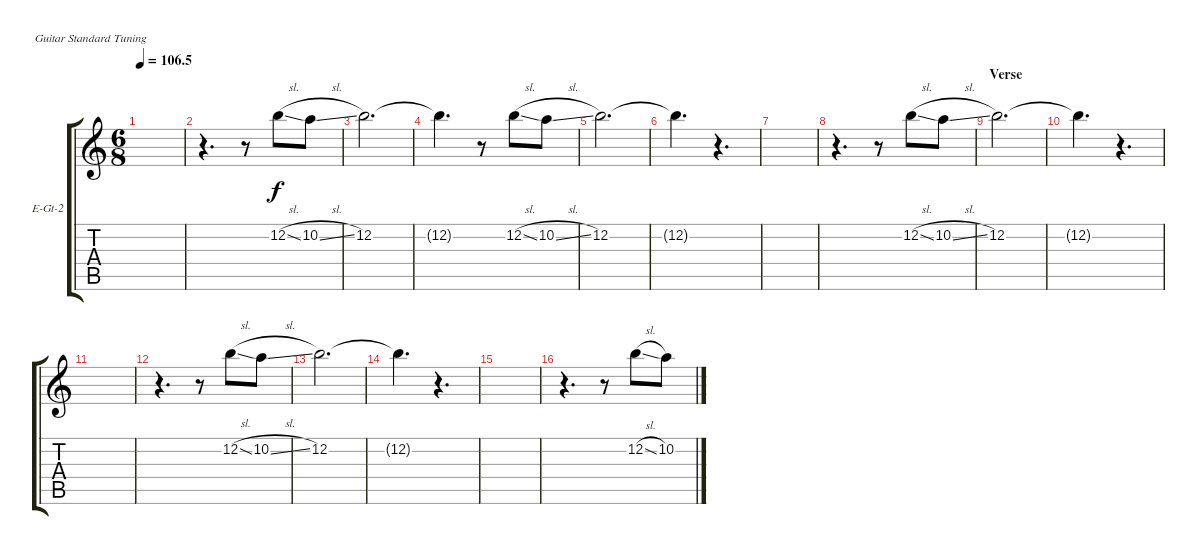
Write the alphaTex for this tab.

\defaultSystemsLayout 4
\bracketExtendMode groupsimilarinstruments
\firstSystemTrackNameOrientation horizontal
\otherSystemsTrackNameOrientation horizontal
\track ("Electric Guitar-2" "E-Gt-2") {instrument electricguitarclean}
\staff {score tabs}
\tuning (E4 B3 G3 D3 A2 E2)
\ts (6 8)
\tempo
106.5
\accidentals auto
\clef g2
\ottava regular
\simile none
\ks c
|
r.4{d} r.8 12.2{sl}.8 10.2{sl}.8 |
12.2.2{d} |
12.2{t}.4{d} r.8 12.2{sl}.8 10.2{sl}.8 |
12.2.2{d} |
12.2{t}.4{d} r.4{d} |
|
r.4{d} r.8 12.2{sl}.8 10.2{sl}.8 |
\section ("" "Verse")
12.2.2{d} |
12.2{t}.4{d} r.4{d} |
|
r.4{d} r.8 12.2{sl}.8 10.2{sl}.8 |
12.2.2{d} |
12.2{t}.4{d} r.4{d} |
|
r.4{d} r.8 12.2{sl}.8 10.2{sl}.8
